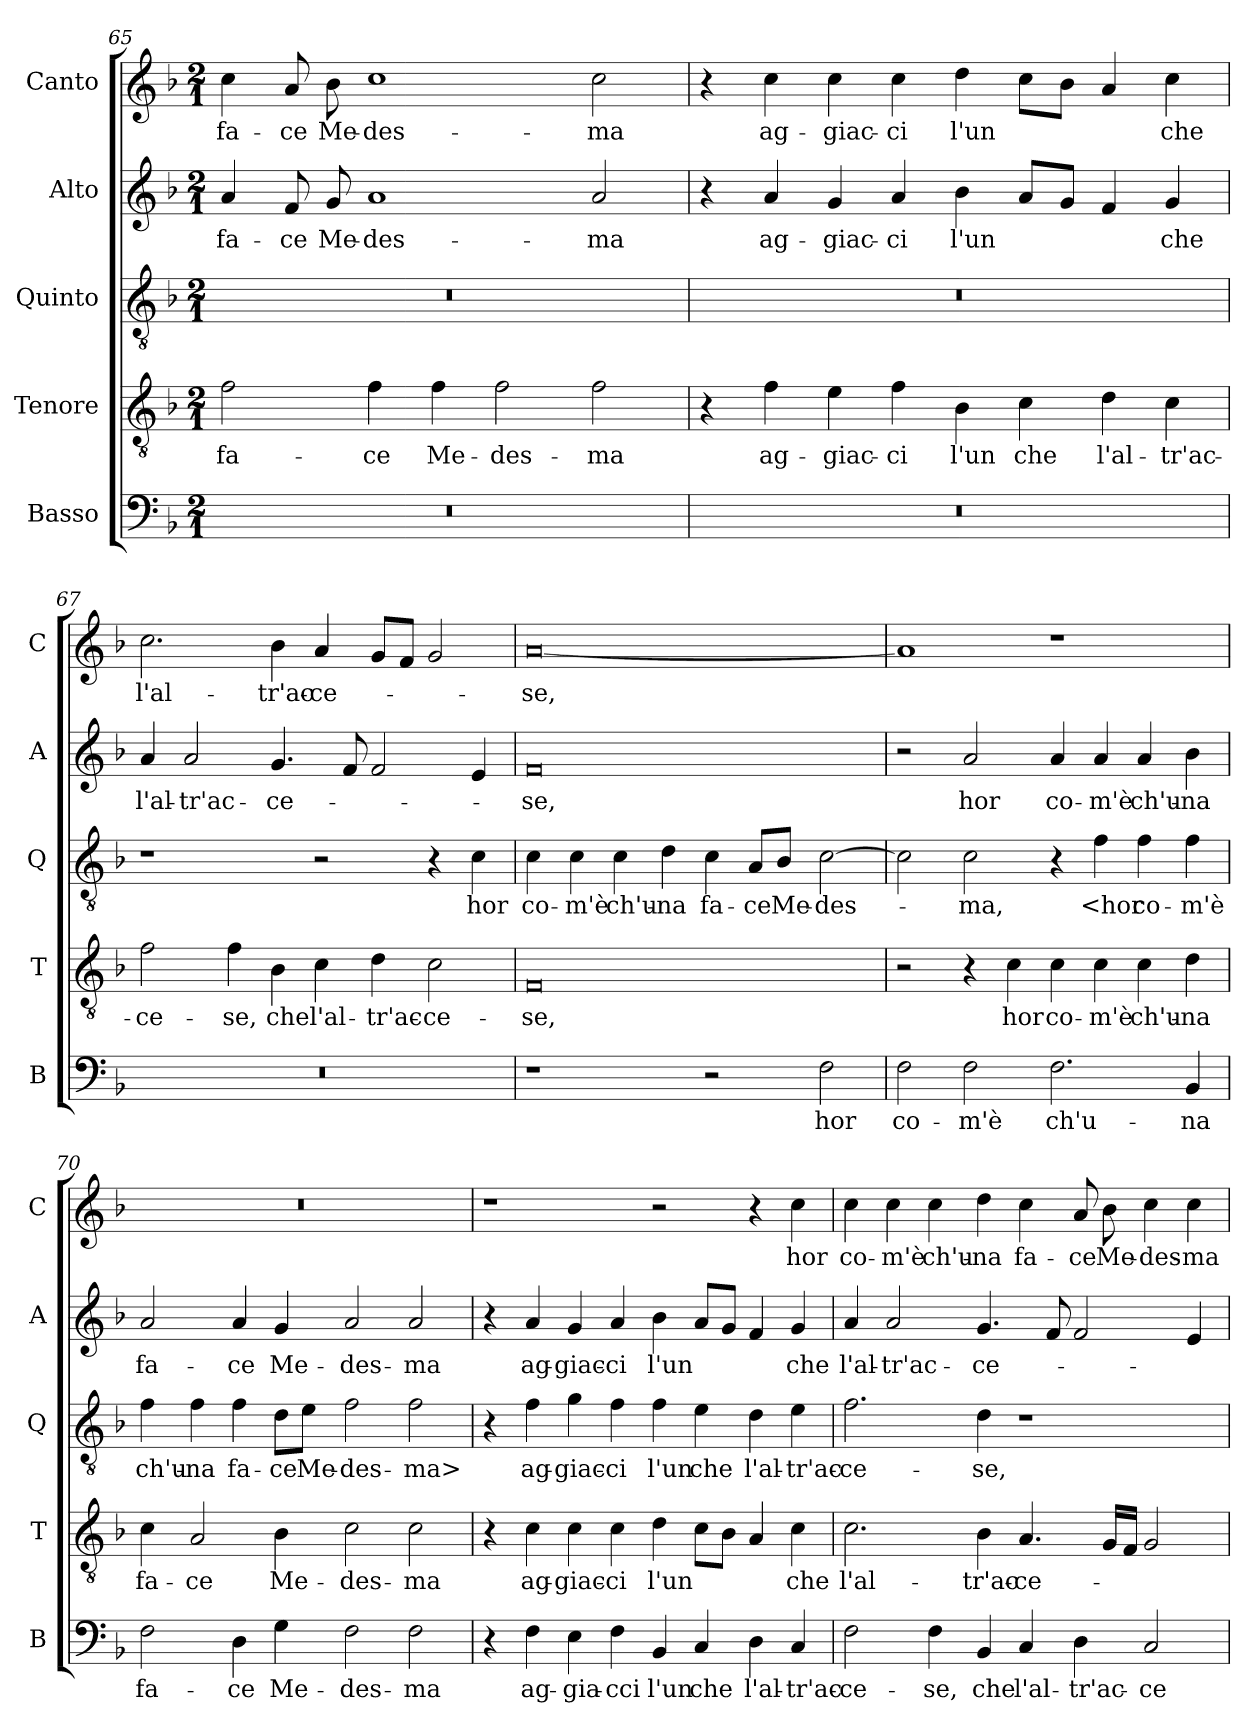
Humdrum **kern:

**kern	**text	**kern	**text	**kern	**text	**kern	**text	**kern	**text
*part5	*part5	*part4	*part4	*part3	*part3	*part2	*part2	*part1	*part1
*staff5	*staff5	*staff4	*staff4	*staff3	*staff3	*staff2	*staff2	*staff1	*staff1
*I"Basso	*	*I"Tenore	*	*I"Quinto	*	*I"Alto	*	*I"Canto	*
*I'B	*	*I'T	*	*I'Q	*	*I'A	*	*I'C	*
*clefF4	*	*clefGv2	*	*clefGv2	*	*clefG2	*	*clefG2	*
*k[b-]	*	*k[b-]	*	*k[b-]	*	*k[b-]	*	*k[b-]	*
*M2/1	*	*M2/1	*	*M2/1	*	*M2/1	*	*M2/1	*
=65	=65	=65	=65	=65	=65	=65	=65	=65	=65
0r	.	2f	fa-	0r	.	4a	fa-	4cc	fa-
.	.	.	.	.	.	8f	-ce	8a	-ce
.	.	.	.	.	.	8g	Me-	8b-	Me-
.	.	4f	-ce	.	.	1a	-des-	1cc	-des-
.	.	4f	Me-	.	.	.	.	.	.
.	.	2f	-des-	.	.	.	.	.	.
.	.	2f	-ma	.	.	2a	-ma	2cc	-ma
=66	=66	=66	=66	=66	=66	=66	=66	=66	=66
0r	.	4r	.	0r	.	4r	.	4r	.
.	.	4f	ag-	.	.	4a	ag-	4cc	ag-
.	.	4e	-giac-	.	.	4g	-giac-	4cc	-giac-
.	.	4f	-ci	.	.	4a	-ci	4cc	-ci
.	.	4B-	l'un	.	.	4b-	l'un	4dd	l'un
.	.	4c	che	.	.	8aL	.	8ccL	.
.	.	.	.	.	.	8gJ	.	8b-J	.
.	.	4d	l'al-	.	.	4f	.	4a	.
.	.	4c	-tr'ac-	.	.	4g	che	4cc	che
=67	=67	=67	=67	=67	=67	=67	=67	=67	=67
0r	.	2f	-ce-	1r	.	4a	l'al-	2.cc	l'al-
.	.	.	.	.	.	2a	-tr'ac-	.	.
.	.	4f	-se,	.	.	.	.	.	.
.	.	4B-	che	.	.	4.g	-ce-	4b-	-tr'ac-
.	.	4c	l'al-	2r	.	.	.	4a	-ce-
.	.	.	.	.	.	8f	.	.	.
.	.	4d	-tr'ac-	.	.	2f	.	8gL	.
.	.	.	.	.	.	.	.	8fJ	.
.	.	2c	-ce-	4r	.	.	.	2g	.
.	.	.	.	4c	hor	4e	.	.	.
=68	=68	=68	=68	=68	=68	=68	=68	=68	=68
1r	.	0F	-se,	4c	co-	0f	-se,	[0a	-se,
.	.	.	.	4c	-m'è	.	.	.	.
.	.	.	.	4c	ch'u-	.	.	.	.
.	.	.	.	4d	-na	.	.	.	.
2r	.	.	.	4c	fa-	.	.	.	.
.	.	.	.	8A/L	-ce	.	.	.	.
.	.	.	.	8B-/J	Me-	.	.	.	.
2F	hor	.	.	[2c	-des-	.	.	.	.
=69	=69	=69	=69	=69	=69	=69	=69	=69	=69
2F	co-	2r	.	2c]	.	2r	.	1a]	.
2F	-m'è	4r	.	2c	-ma,	2a	hor	.	.
.	.	4c	hor	.	.	.	.	.	.
2.F	ch'u-	4c	co-	4r	.	4a	co-	1r	.
.	.	4c	-m'è	4f	<hor	4a	-m'è	.	.
.	.	4c	ch'u-	4f	co-	4a	ch'u-	.	.
4BB-	-na	4d	-na	4f	-m'è	4b-	-na	.	.
=70	=70	=70	=70	=70	=70	=70	=70	=70	=70
2F	fa-	4c	fa-	4f	ch'u-	2a	fa-	0r	.
.	.	2A	-ce	4f	-na	.	.	.	.
4D	-ce	.	.	4f	fa-	4a	-ce	.	.
4G	Me-	4B-	Me-	8d\L	-ce	4g	Me-	.	.
.	.	.	.	8e\J	Me-	.	.	.	.
2F	-des-	2c	-des-	2f	-des-	2a	-des-	.	.
2F	-ma	2c	-ma	2f	-ma>	2a	-ma	.	.
=71	=71	=71	=71	=71	=71	=71	=71	=71	=71
4r	.	4r	.	4r	.	4r	.	1r	.
4F	ag-	4c	ag-	4f	ag-	4a	ag-	.	.
4E	-gia-	4c	-giac-	4g	-giac-	4g	-giac-	.	.
4F	-cci	4c	-ci	4f	-ci	4a	-ci	.	.
4BB-	l'un	4d	l'un	4f	l'un	4b-	l'un	2r	.
4C	che	8cL	.	4e	che	8aL	.	.	.
.	.	8B-J	.	.	.	8gJ	.	.	.
4D	l'al-	4A	.	4d	l'al-	4f	.	4r	.
4C	-tr'ac-	4c	che	4e	-tr'ac-	4g	che	4cc	hor
=72	=72	=72	=72	=72	=72	=72	=72	=72	=72
2F	-ce-	2.c	l'al-	2.f	-ce-	4a	l'al-	4cc	co-
.	.	.	.	.	.	2a	-tr'ac-	4cc	-m'è
4F	-se,	.	.	.	.	.	.	4cc	ch'u-
4BB-	che	4B-	-tr'ac-	4d	-se,	4.g	-ce-	4dd	-na
4C	l'al-	4.A	-ce-	1r	.	.	.	4cc	fa-
.	.	.	.	.	.	8f	.	.	.
4D	-tr'ac-	.	.	.	.	2f	.	8a	-ce
.	.	16GLL	.	.	.	.	.	8b-	Me-
.	.	16FJJ	.	.	.	.	.	.	.
2C	-ce-	2G	.	.	.	.	.	4cc	-des-
.	.	.	.	.	.	4e	.	4cc	-ma
=	=	=	=	=	=	=	=	=	=
*-	*-	*-	*-	*-	*-	*-	*-	*-	*-
